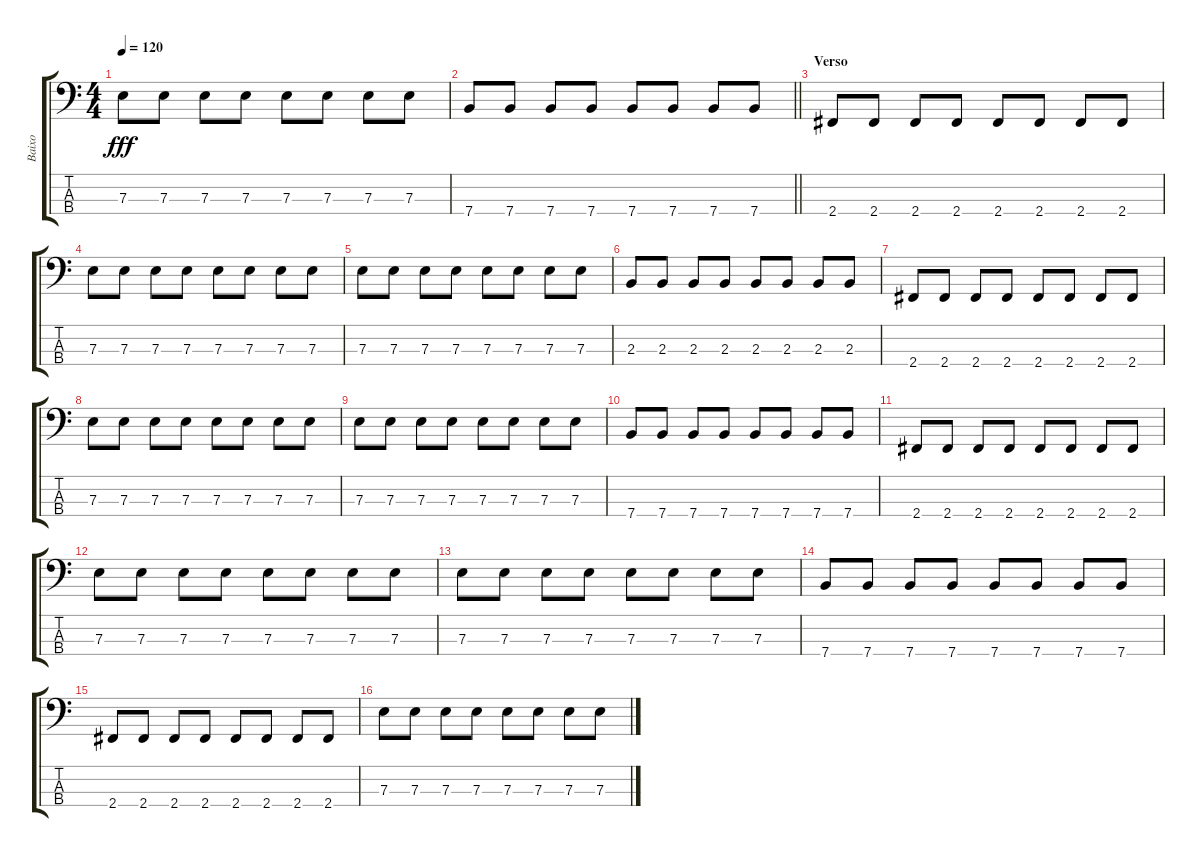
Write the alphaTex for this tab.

\track ("Baixo" "Baixo") {instrument electricbassfinger}
\staff {score tabs}
\tuning (G2 D2 A1 E1) {hide}
\ts (4 4)
\tempo 120
\clef f4
\ks c
7.3.8{dy fff} 7.3.8 7.3.8 7.3.8 7.3.8 7.3.8 7.3.8 7.3.8 |
\barLineRight lightlight
7.4.8 7.4.8 7.4.8 7.4.8 7.4.8 7.4.8 7.4.8 7.4.8 |
\section ("" "Verso")
2.4.8 2.4.8 2.4.8 2.4.8 2.4.8 2.4.8 2.4.8 2.4.8 |
7.3.8 7.3.8 7.3.8 7.3.8 7.3.8 7.3.8 7.3.8 7.3.8 |
7.3.8 7.3.8 7.3.8 7.3.8 7.3.8 7.3.8 7.3.8 7.3.8 |
2.3.8 2.3.8 2.3.8 2.3.8 2.3.8 2.3.8 2.3.8 2.3.8 |
2.4.8 2.4.8 2.4.8 2.4.8 2.4.8 2.4.8 2.4.8 2.4.8 |
7.3.8 7.3.8 7.3.8 7.3.8 7.3.8 7.3.8 7.3.8 7.3.8 |
7.3.8 7.3.8 7.3.8 7.3.8 7.3.8 7.3.8 7.3.8 7.3.8 |
7.4.8 7.4.8 7.4.8 7.4.8 7.4.8 7.4.8 7.4.8 7.4.8 |
2.4.8 2.4.8 2.4.8 2.4.8 2.4.8 2.4.8 2.4.8 2.4.8 |
7.3.8 7.3.8 7.3.8 7.3.8 7.3.8 7.3.8 7.3.8 7.3.8 |
7.3.8 7.3.8 7.3.8 7.3.8 7.3.8 7.3.8 7.3.8 7.3.8 |
7.4.8 7.4.8 7.4.8 7.4.8 7.4.8 7.4.8 7.4.8 7.4.8 |
2.4.8 2.4.8 2.4.8 2.4.8 2.4.8 2.4.8 2.4.8 2.4.8 |
7.3.8 7.3.8 7.3.8 7.3.8 7.3.8 7.3.8 7.3.8 7.3.8
